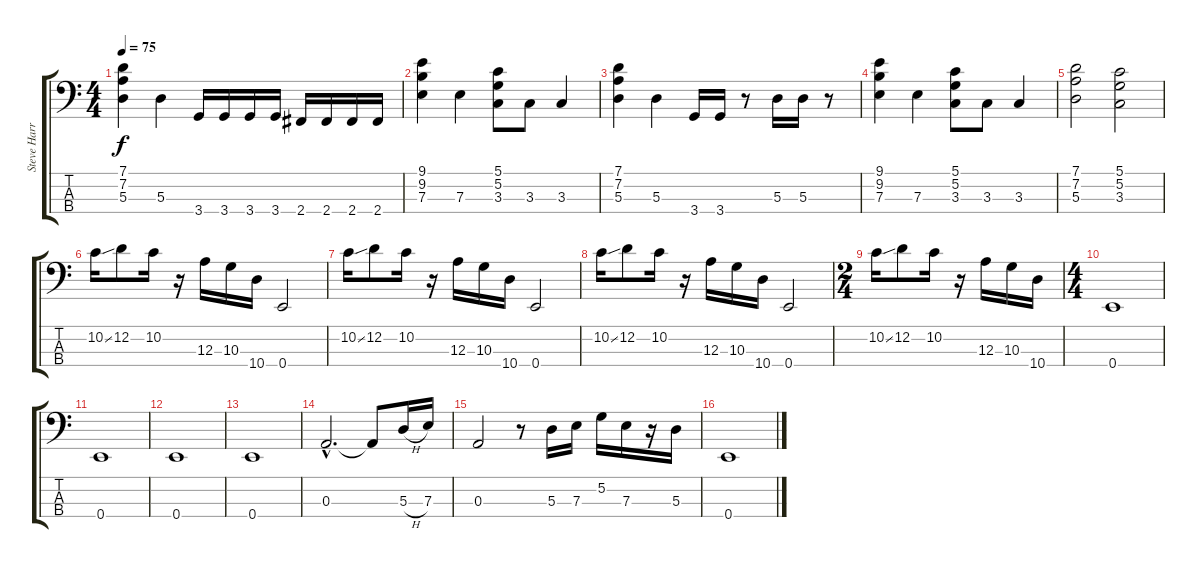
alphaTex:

\track ("Steve Harris" "Steve Harr") {instrument electricbassfinger}
\staff {score tabs}
\tuning (G2 D2 A1 E1) {hide}
\ts (4 4)
\tempo 75
\clef f4
\ks c
(7.1 7.2 5.3).4{dy f} 5.3.4 3.4.16 3.4.16 3.4.16 3.4.16 2.4.16 2.4.16 2.4.16 2.4.16 |
(9.1 9.2 7.3).4 7.3.4 (5.1 5.2 3.3).8 3.3.8 3.3.4 |
(7.1 7.2 5.3).4 5.3.4 3.4.16 3.4.16 r.8 5.3.16 5.3.16 r.8 |
(9.1 9.2 7.3).4 7.3.4 (5.1 5.2 3.3).8 3.3.8 3.3.4 |
(7.1 7.2 5.3).2 (5.1 5.2 3.3).2 |
10.2{ss}.16 12.2.8 10.2.16 r.16 12.3.16 10.3.16 10.4.16 0.4.2 |
10.2{ss}.16 12.2.8 10.2.16 r.16 12.3.16 10.3.16 10.4.16 0.4.2 |
10.2{ss}.16 12.2.8 10.2.16 r.16 12.3.16 10.3.16 10.4.16 0.4.2 |
\ts (2 4)
10.2{ss}.16 12.2.8 10.2.16 r.16 12.3.16 10.3.16 10.4.16 |
\ts (4 4)
0.4.1 |
0.4.1 |
0.4.1 |
0.4.1 |
0.3{hac}.2{d} 0.3{t}.8 5.3{h}.16 7.3.16 |
0.3.2 r.8 5.3.16 7.3.16 5.2.16 7.3.16 r.16 5.3.16 |
0.4.1
